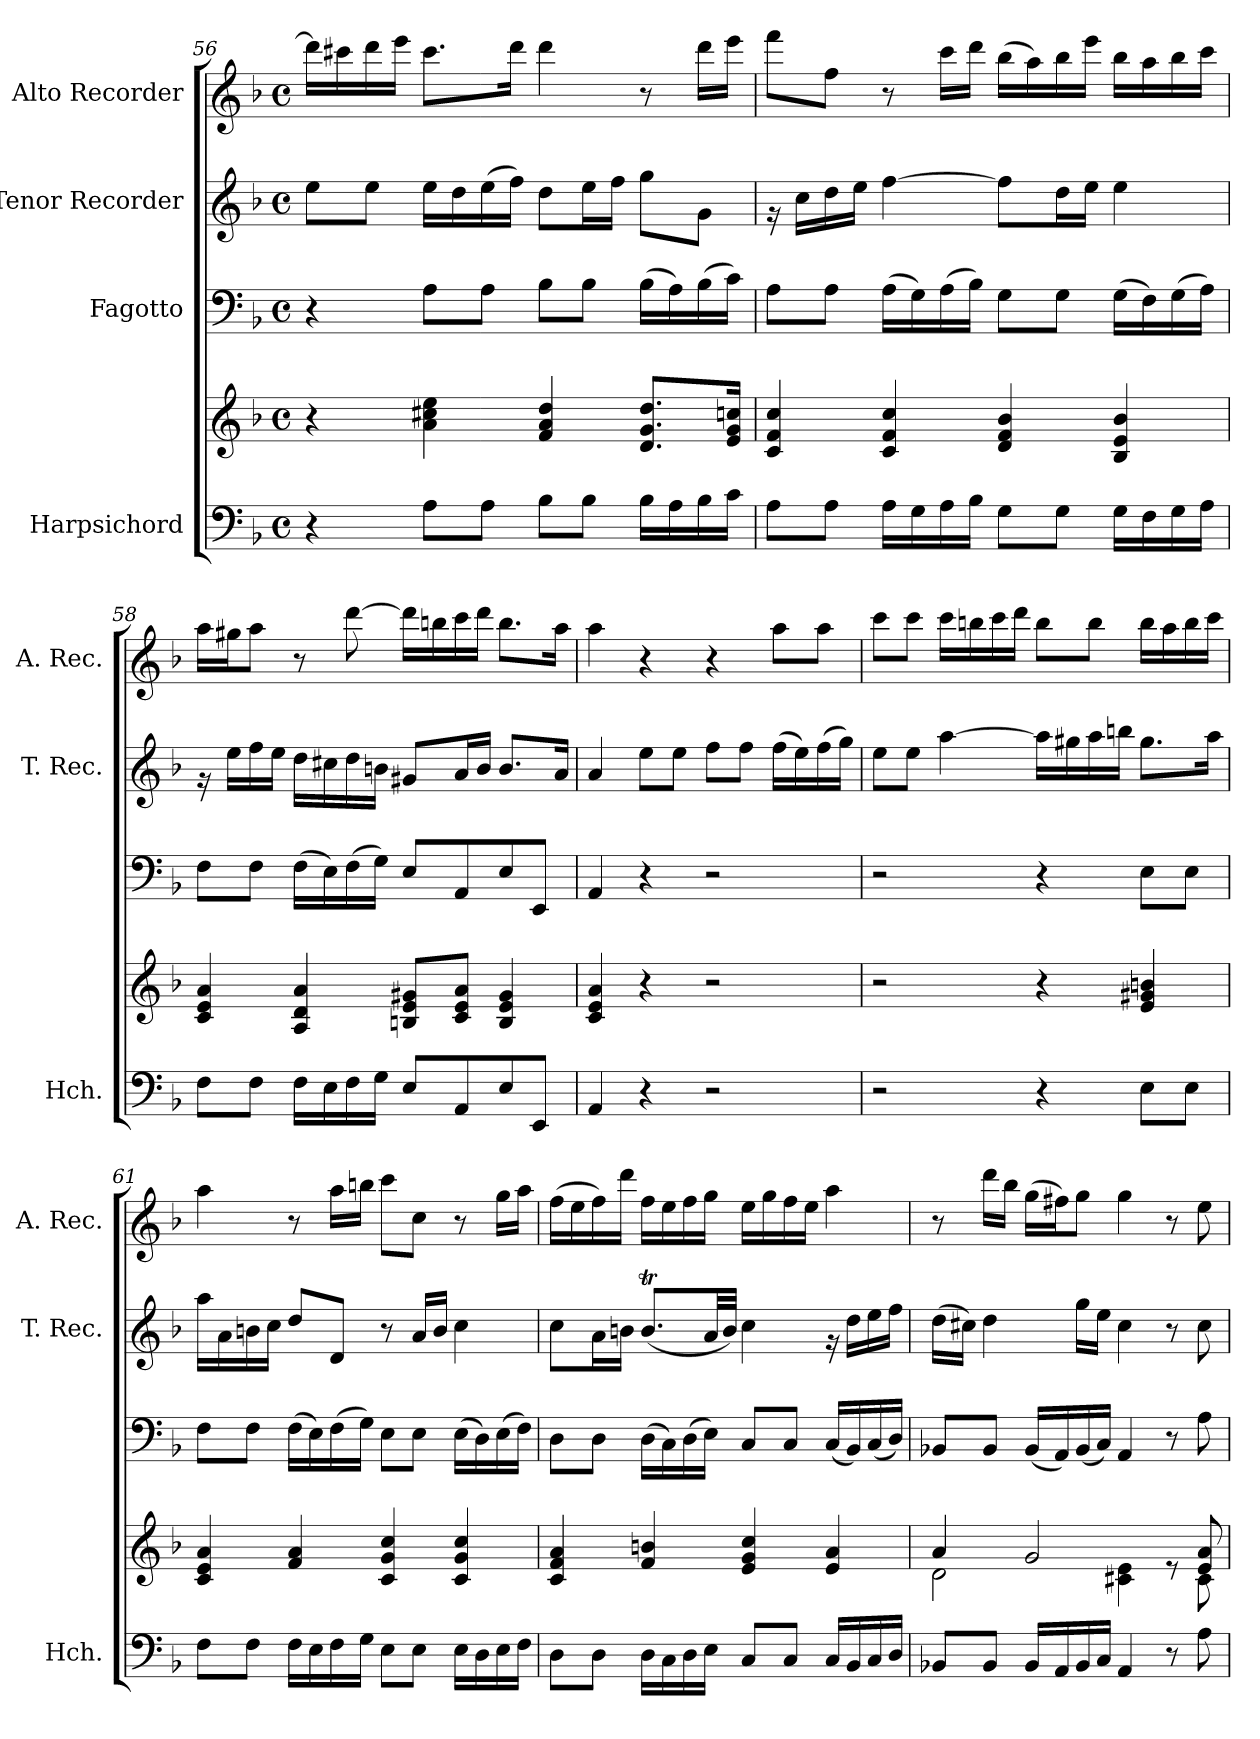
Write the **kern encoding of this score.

**kern	**kern	**kern	**kern	**kern
*part4	*part4	*part3	*part2	*part1
*staff5	*staff4	*staff3	*staff2	*staff1
*I"Harpsichord	*	*I"Fagotto	*I"Tenor Recorder	*I"Alto Recorder
*I'Hch.	*	*	*I'T. Rec.	*I'A. Rec.
*clefF4	*clefG2	*clefF4	*clefG2	*clefG2
*k[b-]	*k[b-]	*k[b-]	*k[b-]	*k[b-]
*M4/4	*M4/4	*M4/4	*M4/4	*M4/4
*met(c)	*met(c)	*met(c)	*met(c)	*met(c)
=56	=56	=56	=56	=56
4r	4r	4r	8ee\L	16ddd\LL]
.	.	.	.	16ccc#X\
.	.	.	8ee\J	16ddd\
.	.	.	.	16eee\JJ
8A\L	4a\ 4cc#X\ 4ee\	8A\L	16ee\LL	8.ccc#\L
.	.	.	16dd\	.
8A\J	.	8A\J	(16ee\	.
.	.	.	16ff\JJ)	16ddd\Jk
8B-\L	4f/ 4a/ 4dd/	8B-\L	8dd\L	4ddd\
8B-\J	.	8B-\J	16ee\L	.
.	.	.	16ff\JJ	.
16B-\LL	8.d/ 8.g/ 8.dd/L	(16B-\LL	8gg\L	8r
16A\	.	16A\)	.	.
16B-\	.	(16B-\	8g\J	16ddd\LL
16c\JJ	16e/ 16g/ 16ccn/Jk	16c\JJ)	.	16eee\JJ
=57	=57	=57	=57	=57
8A\L	4c/ 4f/ 4cc/	8A\L	16rg	8fff\L
.	.	.	16cc\LL	.
8A\J	.	8A\J	16dd\	8ff\J
.	.	.	16ee\JJ	.
16A\LL	4c/ 4f/ 4cc/	(16A\LL	[4ff\	8r
16G\	.	16G\)	.	.
16A\	.	(16A\	.	16ccc\LL
16B-\JJ	.	16B-\JJ)	.	16ddd\JJ
8G\L	4d/ 4f/ 4b-/	8G\L	8ff\L]	(16bb-\LL
.	.	.	.	16aa\)
8G\J	.	8G\J	16dd\L	16bb-\
.	.	.	16ee\JJ	16eee\JJ
16G\LL	4B-/ 4e/ 4b-/	(16G\LL	4ee\	16bb-\LL
16F\	.	16F\)	.	16aa\
16G\	.	(16G\	.	16bb-\
16A\JJ	.	16A\JJ)	.	16ccc\JJ
=58	=58	=58	=58	=58
8F\L	4c/ 4e/ 4a/	8F\L	16rg	16aa\LL
.	.	.	16ee\LL	16gg#X\J
8F\J	.	8F\J	16ff\	8aa\J
.	.	.	16ee\JJ	.
16F\LL	4A/ 4d/ 4a/	(16F\LL	16dd\LL	8r
16E\	.	16E\)	16cc#X\	.
16F\	.	(16F\	16dd\	[8ddd\
16G\JJ	.	16G\JJ)	16bn\JJ	.
8E/L	8Bn/ 8e/ 8g#X/L	8E/L	8g#X/L	16ddd\LL]
.	.	.	.	16bbn\
8AA/	8c/ 8e/ 8a/J	8AA/	16a/L	16ccc\
.	.	.	16b/JJ	16ddd\JJ
8E/	4B/ 4e/ 4g#/	8E/	8.b/L	8.bb\L
8EE/J	.	8EE/J	.	.
.	.	.	16a/Jk	16aa\Jk
!!LO:LB:g=z
=59	=59	=59	=59	=59
4AA/	4c/ 4e/ 4a/	4AA/	4a/	4aa\
4r	4r	4r	8ee\L	4r
.	.	.	8ee\J	.
2r	2r	2r	8ff\L	4r
.	.	.	8ff\J	.
.	.	.	(16ff\LL	8aa\L
.	.	.	16ee\)	.
.	.	.	(16ff\	8aa\J
.	.	.	16gg\JJ)	.
=60	=60	=60	=60	=60
2r	2r	2r	8ee\L	8ccc\L
.	.	.	8ee\J	8ccc\J
.	.	.	[4aa\	16ccc\LL
.	.	.	.	16bbn\
.	.	.	.	16ccc\
.	.	.	.	16ddd\JJ
4r	4r	4r	16aa\LL]	8bb\L
.	.	.	16gg#X\	.
.	.	.	16aa\	8bb\J
.	.	.	16bbn\JJ	.
8E\L	4e/ 4g#X/ 4bn/	8E\L	8.gg#\L	16bb\LL
.	.	.	.	16aa\
8E\J	.	8E\J	.	16bb\
.	.	.	16aa\Jk	16ccc\JJ
=61	=61	=61	=61	=61
8F\L	4c/ 4e/ 4a/	8F\L	16aa\LL	4aa\
.	.	.	16a\	.
8F\J	.	8F\J	16bn\	.
.	.	.	16cc\JJ	.
16F\LL	4f/ 4a/	(16F\LL	8dd/L	8r
16E\	.	16E\)	.	.
16F\	.	(16F\	8d/J	16aa\LL
16G\JJ	.	16G\JJ)	.	16bbn\JJ
8E\L	4c/ 4g/ 4cc/	8E\L	8r	8ccc\L
8E\J	.	8E\J	16a/LL	8cc\J
.	.	.	16b/JJ	.
16E\LL	4c/ 4g/ 4cc/	(16E\LL	4cc\	8r
16D\	.	16D\)	.	.
16E\	.	(16E\	.	16gg\LL
16F\JJ	.	16F\JJ)	.	16aa\JJ
!!LO:LB:g=z
=62	=62	=62	=62	=62
8D\L	4c/ 4f/ 4a/	8D\L	8cc\L	(16ff\LL
.	.	.	.	16ee\
8D\J	.	8D\J	16a\L	16ff\)
.	.	.	16bn\JJ	16ddd\JJ
16D\LL	4f/ 4bn/	(16D\LL	(8.bt/L	16ff\LL
16C\	.	16C\)	.	16ee\
16D\	.	(16D\	.	16ff\
16E\JJ	.	16E\JJ)	32a/LL	16gg\JJ
.	.	.	32b/JJJ)	.
8C/L	4e/ 4g/ 4cc/	8C/L	4cc\	16ee\LL
.	.	.	.	16gg\
8C/J	.	8C/J	.	16ff\
.	.	.	.	16ee\JJ
16C/LL	4e/ 4a/	(16C/LL	16rg	4aa\
16BB-/	.	16BB-/)	16dd\LL	.
16C/	.	(16C/	16ee\	.
16D/JJ	.	16D/JJ)	16ff\JJ	.
=63	=63	=63	=63	=63
*	*^	*	*	*
8BB-X/L	4a/	2d\	8BB-X/L	(16dd\LL	8r
.	.	.	.	16cc#X\JJ)	.
8BB-/J	.	.	8BB-/J	4dd\	16ddd\LL
.	.	.	.	.	16bb-\JJ
16BB-/LL	2g/	.	(16BB-/LL	.	(16gg\LL
16AA/	.	.	16AA/)	.	16ff#X\J)
16BB-/	.	.	(16BB-/	16gg\LL	8gg\J
16C/JJ	.	.	16C/JJ)	16ee\JJ	.
4AA/	.	4c#X\ 4e\	4AA/	4cc#\	4gg\
8r	8re	8ryy	8r	8r	8r
8A\	8e/ 8a/	8c#\	8A\	8cc#\	8ee\
*	*v	*v	*	*	*
=	=	=	=	=
*-	*-	*-	*-	*-
